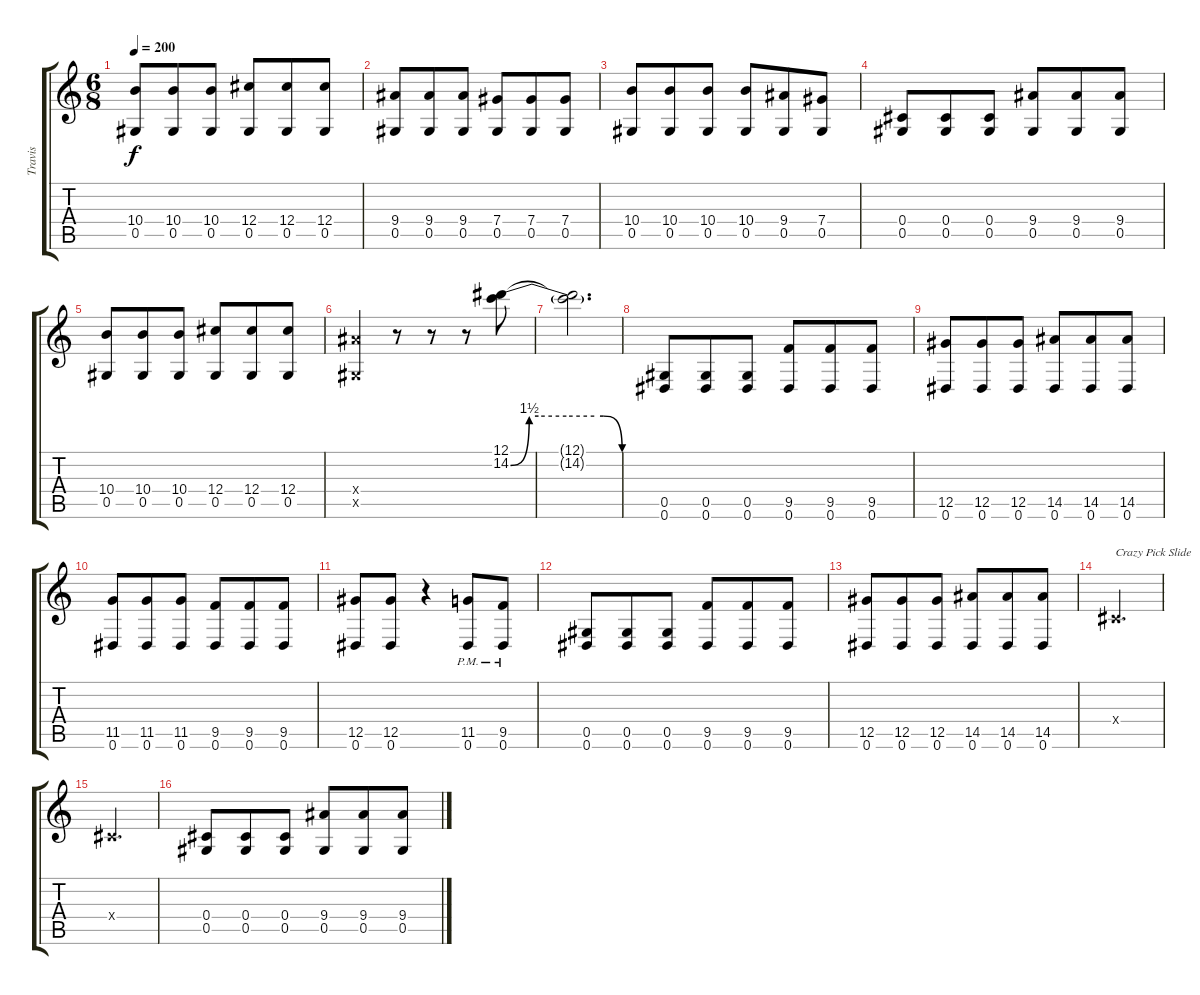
\track ("Travis" "Travis") {instrument overdrivenguitar}
\staff {score tabs}
\tuning (Eb4 Bb3 Gb3 Db3 Ab2 Eb2) {hide}
\ts (6 8)
\tempo 200
\clef g2
\ks c
(10.4 0.5).8{dy f} (10.4 0.5).8 (10.4 0.5).8 (12.4 0.5).8 (12.4 0.5).8 (12.4 0.5).8 |
(9.4 0.5).8 (9.4 0.5).8 (9.4 0.5).8 (7.4 0.5).8 (7.4 0.5).8 (7.4 0.5).8 |
(10.4 0.5).8 (10.4 0.5).8 (10.4 0.5).8 (10.4 0.5).8 (9.4 0.5).8 (7.4 0.5).8 |
(0.4 0.5).8 (0.4 0.5).8 (0.4 0.5).8 (9.4 0.5).8 (9.4 0.5).8 (9.4 0.5).8 |
(10.4 0.5).8 (10.4 0.5).8 (10.4 0.5).8 (12.4 0.5).8 (12.4 0.5).8 (12.4 0.5).8 |
(9.4{x} 0.5{x}).4 r.8 r.8 r.8 (12.1 14.2{be (custom 0 0 10 6 15 6 30 6 45 6 50 6 60 0)}).8 |
(12.1{t} 14.2{t}).2{d} |
(0.5 0.6).8 (0.5 0.6).8 (0.5 0.6).8 (9.5 0.6).8 (9.5 0.6).8 (9.5 0.6).8 |
(12.5 0.6).8 (12.5 0.6).8 (12.5 0.6).8 (14.5 0.6).8 (14.5 0.6).8 (14.5 0.6).8 |
(11.5 0.6).8 (11.5 0.6).8 (11.5 0.6).8 (9.5 0.6).8 (9.5 0.6).8 (9.5 0.6).8 |
(12.5 0.6).8 (12.5 0.6).8 r.4 (11.5{pm} 0.6{pm}).8 (9.5{pm} 0.6).8 |
(0.5 0.6).8 (0.5 0.6).8 (0.5 0.6).8 (9.5 0.6).8 (9.5 0.6).8 (9.5 0.6).8 |
(12.5 0.6).8 (12.5 0.6).8 (12.5 0.6).8 (14.5 0.6).8 (14.5 0.6).8 (14.5 0.6).8 |
0.4{x}.2{d txt "Crazy Pick Slide"} |
0.4{x}.2{d} |
(0.4 0.5).8 (0.4 0.5).8 (0.4 0.5).8 (9.4 0.5).8 (9.4 0.5).8 (9.4 0.5).8
